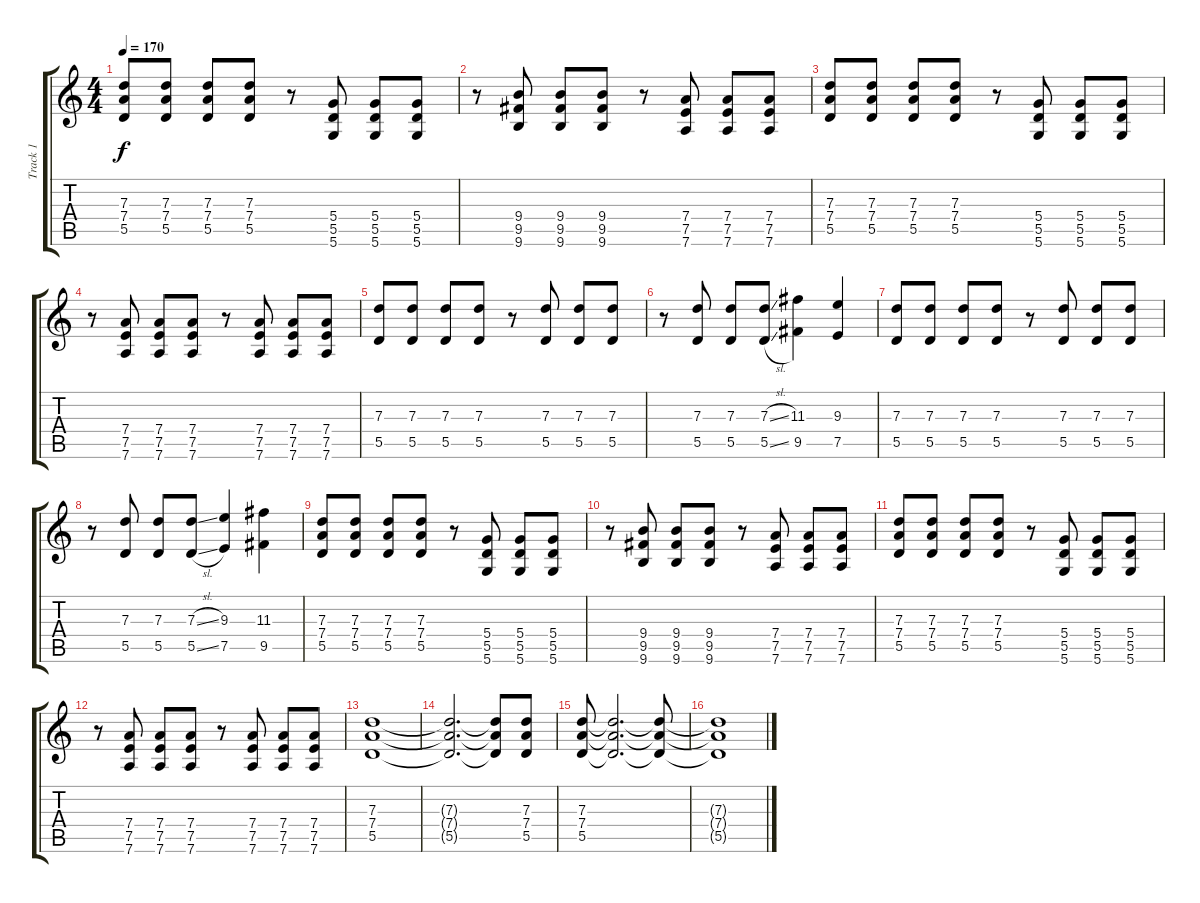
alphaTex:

\track ("Track 1" "Track 1") {instrument distortionguitar}
\staff {score tabs}
\tuning (E4 B3 G3 D3 A2 D2) {hide}
\ts (4 4)
\tempo 170
\clef g2
\ks c
(7.3 7.4 5.5).8{dy f} (7.3 7.4 5.5).8 (7.3 7.4 5.5).8 (7.3 7.4 5.5).8 r.8 (5.4 5.5 5.6).8 (5.4 5.5 5.6).8 (5.4 5.5 5.6).8 |
r.8 (9.4 9.5 9.6).8 (9.4 9.5 9.6).8 (9.4 9.5 9.6).8 r.8 (7.4 7.5 7.6).8 (7.4 7.5 7.6).8 (7.4 7.5 7.6).8 |
(7.3 7.4 5.5).8 (7.3 7.4 5.5).8 (7.3 7.4 5.5).8 (7.3 7.4 5.5).8 r.8 (5.4 5.5 5.6).8 (5.4 5.5 5.6).8 (5.4 5.5 5.6).8 |
r.8 (7.4 7.5 7.6).8 (7.4 7.5 7.6).8 (7.4 7.5 7.6).8 r.8 (7.4 7.5 7.6).8 (7.4 7.5 7.6).8 (7.4 7.5 7.6).8 |
(7.3 5.5).8{volume 16} (7.3 5.5).8 (7.3 5.5).8 (7.3 5.5).8 r.8 (7.3 5.5).8 (7.3 5.5).8 (7.3 5.5).8 |
r.8 (7.3 5.5).8 (7.3 5.5).8 (7.3{sl} 5.5{sl}).8 (11.3 9.5).4 (9.3 7.5).4 |
(7.3 5.5).8 (7.3 5.5).8 (7.3 5.5).8 (7.3 5.5).8 r.8 (7.3 5.5).8 (7.3 5.5).8 (7.3 5.5).8 |
r.8 (7.3 5.5).8 (7.3 5.5).8 (7.3{sl} 5.5{sl}).8 (9.3 7.5).4 (11.3 9.5).4 |
(7.3 7.4 5.5).8 (7.3 7.4 5.5).8 (7.3 7.4 5.5).8 (7.3 7.4 5.5).8 r.8 (5.4 5.5 5.6).8 (5.4 5.5 5.6).8 (5.4 5.5 5.6).8 |
r.8 (9.4 9.5 9.6).8 (9.4 9.5 9.6).8 (9.4 9.5 9.6).8 r.8 (7.4 7.5 7.6).8 (7.4 7.5 7.6).8 (7.4 7.5 7.6).8 |
(7.3 7.4 5.5).8 (7.3 7.4 5.5).8 (7.3 7.4 5.5).8 (7.3 7.4 5.5).8 r.8 (5.4 5.5 5.6).8 (5.4 5.5 5.6).8 (5.4 5.5 5.6).8 |
r.8 (7.4 7.5 7.6).8 (7.4 7.5 7.6).8 (7.4 7.5 7.6).8 r.8 (7.4 7.5 7.6).8 (7.4 7.5 7.6).8 (7.4 7.5 7.6).8 |
(7.3 7.4 5.5).1 |
(7.3{t} 7.4{t} 5.5{t}).2{d} (7.3{t} 7.4{t} 5.5{t}).8 (7.3 7.4 5.5).8 |
(7.3 7.4 5.5).8 (7.3{t} 7.4{t} 5.5{t}).2{d} (7.3{t} 7.4{t} 5.5{t}).8 |
(7.3{t} 7.4{t} 5.5{t}).1
